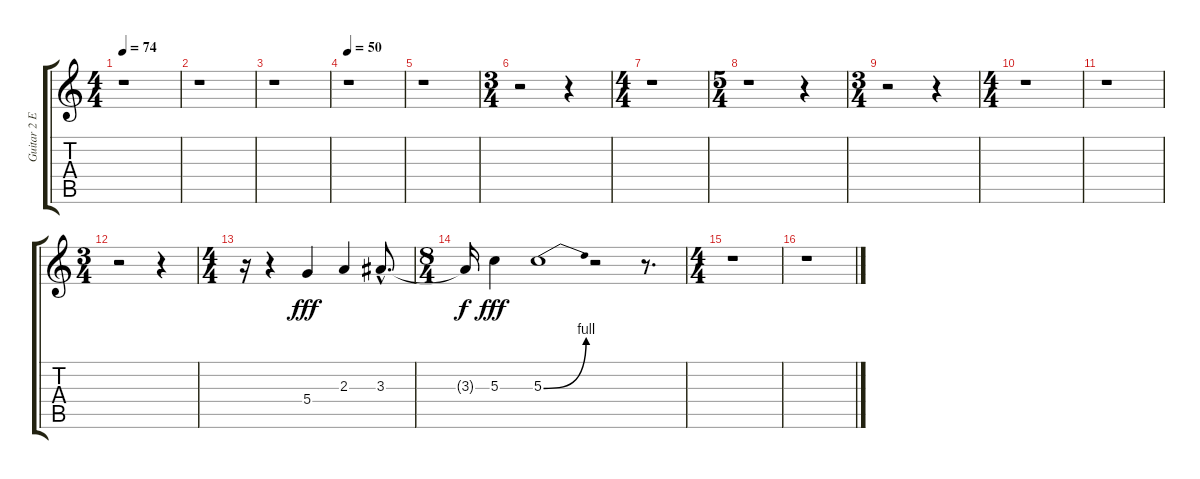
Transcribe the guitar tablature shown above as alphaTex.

\track ("Guitar 2 Echo 2" "Guitar 2 E") {instrument distortionguitar}
\staff {score tabs}
\tuning (E4 B3 G3 D3 A2 E2) {hide}
\ts (4 4)
\tempo 74
\clef g2
\ks c
r.1{dy fff} |
r.1 |
r.1 |
\tempo 50
r.1 |
r.1 |
\ts (3 4)
r.2 r.4 |
\ts (4 4)
r.1 |
\ts (5 4)
r.1 r.4 |
\ts (3 4)
r.2 r.4 |
\ts (4 4)
r.1 |
r.1 |
\ts (3 4)
r.2 r.4 |
\ts (4 4)
r.16 r.4 5.4.4 2.3.4 3.3{hac}.8{d} |
\ts (8 4)
3.3{t}.16{dy f} 5.3.4{dy fff} 5.3{be (bend 0 0 60 4)}.1 r.2 r.8{d} |
\ts (4 4)
r.1 |
r.1
